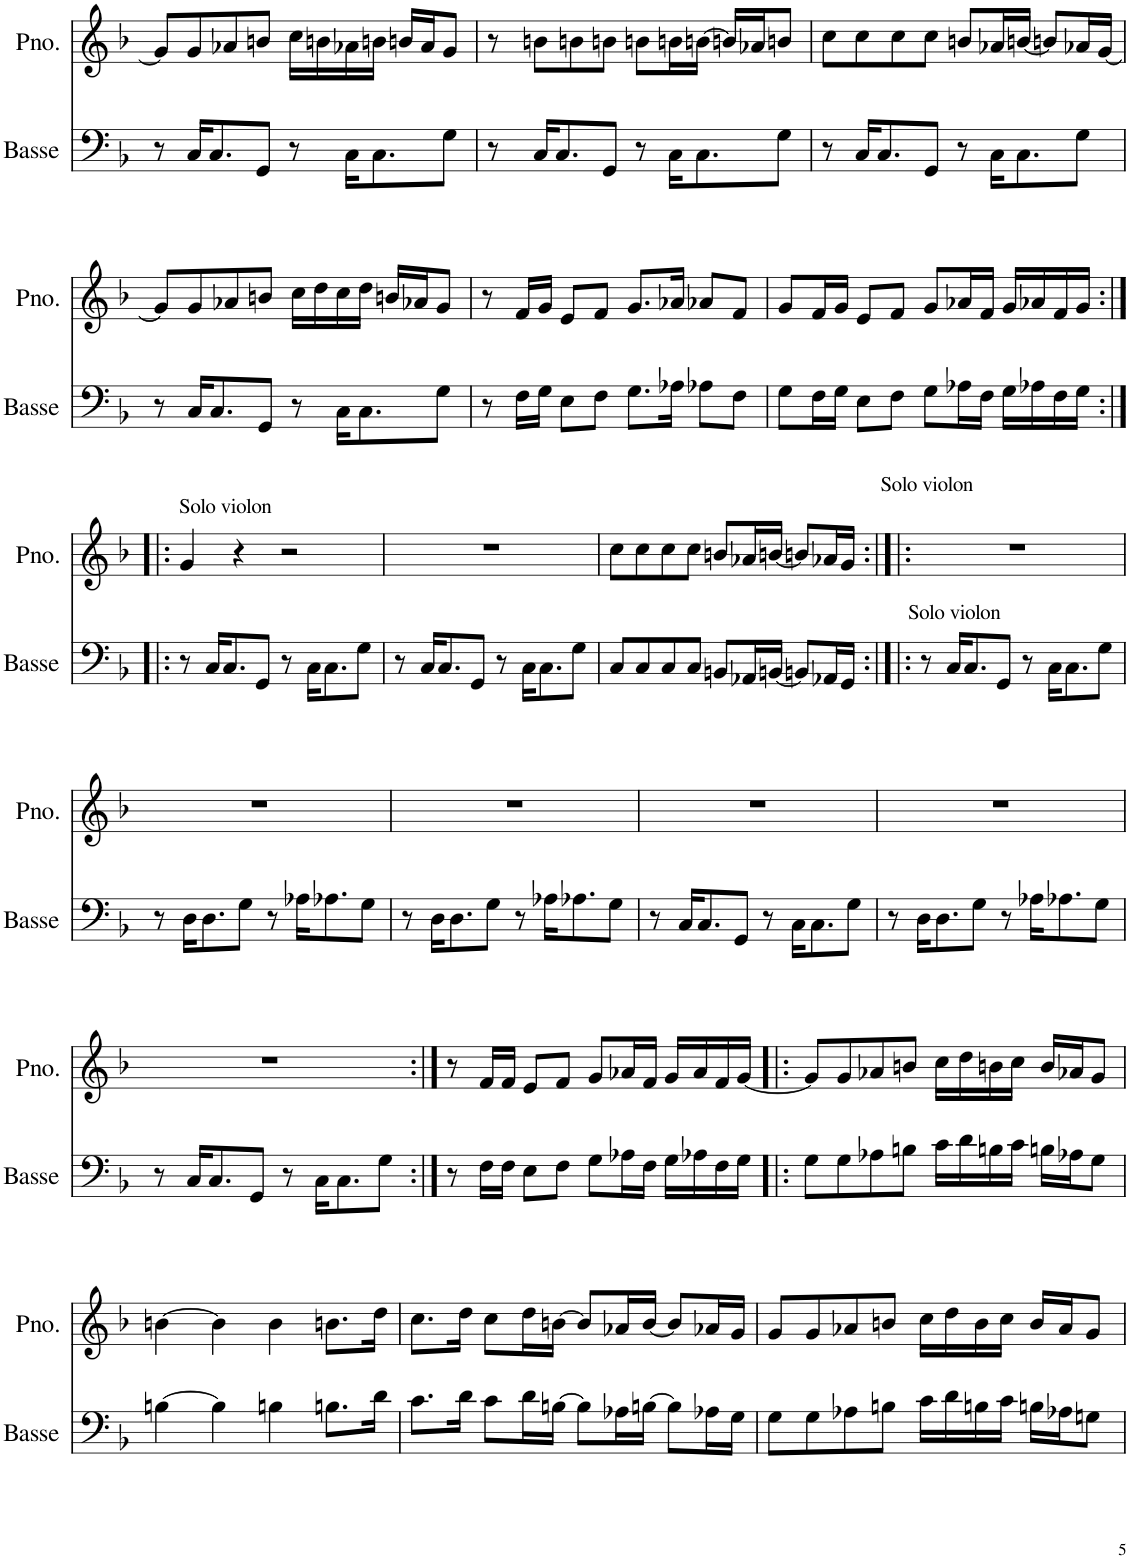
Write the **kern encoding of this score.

**kern	**kern
*part2	*part1
*staff2	*staff1
*I"Basse acoustique	*I"Piano
*I'Basse	*I'Pno.
!!LO:PB:g=z
*clefF4	*clefG2
*Trd7c12	*
*k[b-]	*k[b-]
*M4/4	*M4/4
*met(c)	*met(c)
=80	=80
8r	8g/L]
16C/KL	8g/
8.C/	.
.	8a-X/
8GG/J	8bn/J
8r	16cc\LL
.	16bn\
16C\KL	16a-X\
8.C\	16bn\JJ
.	16bn/LL
.	16a-/J
8G\J	8g/J
=81	=81
8r	8r
16C/KL	8bn\L
8.C/	.
.	8bn\
8GG/J	8bn\J
8r	8bn\L
16C\KL	16bn\L
8.C\	[16bn\JJ
.	16bn/LL]
.	16a-X/J
8G\J	8bn/J
=82	=82
8r	8cc\L
16C/KL	8cc\
8.C/	.
.	8cc\
8GG/J	8cc\J
8r	8bn/L
16C\KL	16a-X/L
8.C\	[16bn/JJ
.	8bn/L]
8G\J	16a-X/L
.	[16g/JJ
!!LO:LB:g=z
=83	=83
8r	8g/L]
16C/KL	8g/
8.C/	.
.	8a-X/
8GG/J	8bn/J
8r	16cc\LL
.	16dd\
16C\KL	16cc\
8.C\	16dd\JJ
.	16bn/LL
.	16a-X/J
8G\J	8g/J
=84	=84
8r	8r
16F\LL	16f/LL
16G\JJ	16g/JJ
8E\L	8e/L
8F\J	8f/J
8.G\L	8.g/L
16A-X\Jk	16a-X/Jk
8A-X\L	8a-X/L
8F\J	8f/J
=85	=85
8G\L	8g/L
16F\L	16f/L
16G\JJ	16g/JJ
8E\L	8e/L
8F\J	8f/J
8G\L	8g/L
16A-X\L	16a-X/L
16F\JJ	16f/JJ
16G\LL	16g/LL
16A-X\	16a-X/
16F\	16f/
16G\JJ	16g/JJ
!!LO:LB:g=z
=86:|!|:	=86:|!|:
!	!LO:TX:a:t=Solo violon
8r	4g/
16C/KL	.
8.C/	.
.	4r
8GG/J	.
8r	2r
16C\KL	.
8.C\	.
8G\J	.
=87	=87
8r	1r
16C/KL	.
8.C/	.
8GG/J	.
8r	.
16C\KL	.
8.C\	.
8G\J	.
=88	=88
8C/L	8cc\L
8C/	8cc\
8C/	8cc\
8C/J	8cc\J
8BBn/L	8bn/L
16AA-X/L	16a-X/L
[16BBn/JJ	[16bn/JJ
8BBn/L]	8bn/L]
16AA-X/L	16a-X/L
!	!LO:TX:a:t=Solo violon
16GG/JJ	16g/JJ
=89:|!|:	=89:|!|:
8r	1r
!LO:TX:a:t=Solo violon	!
16C/KL	.
8.C/	.
8GG/J	.
8r	.
16C\KL	.
8.C\	.
8G\J	.
!!LO:LB:g=z
=90	=90
8r	1r
16D\KL	.
8.D\	.
8G\J	.
8r	.
16A-X\KL	.
8.A-X\	.
8G\J	.
=91	=91
8r	1r
16D\KL	.
8.D\	.
8G\J	.
8r	.
16A-X\KL	.
8.A-X\	.
8G\J	.
=92	=92
8r	1r
16C/KL	.
8.C/	.
8GG/J	.
8r	.
16C\KL	.
8.C\	.
8G\J	.
=93	=93
8r	1r
16D\KL	.
8.D\	.
8G\J	.
8r	.
16A-X\KL	.
8.A-X\	.
8G\J	.
!!LO:LB:g=z
=94	=94
8r	1r
16C/KL	.
8.C/	.
8GG/J	.
8r	.
16C\KL	.
8.C\	.
8G\J	.
=95:|!	=95:|!
8r	8r
16F\LL	16f/LL
16F\JJ	16f/JJ
8E\L	8e/L
8F\J	8f/J
8G\L	8g/L
16A-X\L	16a-X/L
16F\JJ	16f/JJ
16G\LL	16g/LL
16A-X\	16a-/
16F\	16f/
16G\JJ	[16g/JJ
=96!|:	=96!|:
8G\L	8g/L]
8G\	8g/
8A-X\	8a-X/
8Bn\J	8bn/J
16c\LL	16cc\LL
16d\	16dd\
16Bn\	16bn\
16c\JJ	16cc\JJ
16Bn\LL	16b/LL
16A-X\J	16a-X/J
8G\J	8g/J
!!LO:LB:g=z
=97	=97
[4Bn\	[4bn\
4B\]	4b\]
4Bn\	4b\
8.Bn\L	8.bn\L
16d\Jk	16dd\Jk
=98	=98
8.c\L	8.cc\L
16d\Jk	16dd\Jk
8c\L	8cc\L
16d\L	16dd\L
[16Bn\JJ	[16bn\JJ
8B\L]	8b/L]
16A-X\L	16a-X/L
[16Bn\JJ	[16b/JJ
8B\L]	8b/L]
16A-X\L	16a-X/L
16G\JJ	16g/JJ
=99	=99
8G\L	8g/L
8G\	8g/
8A-X\	8a-X/
8Bn\J	8bn/J
16c\LL	16cc\LL
16d\	16dd\
16Bn\	16b\
16c\JJ	16cc\JJ
16Bn\LL	16b/LL
16A-X\J	16a-/J
8Gn\J	8g/J
=	=
*-	*-
